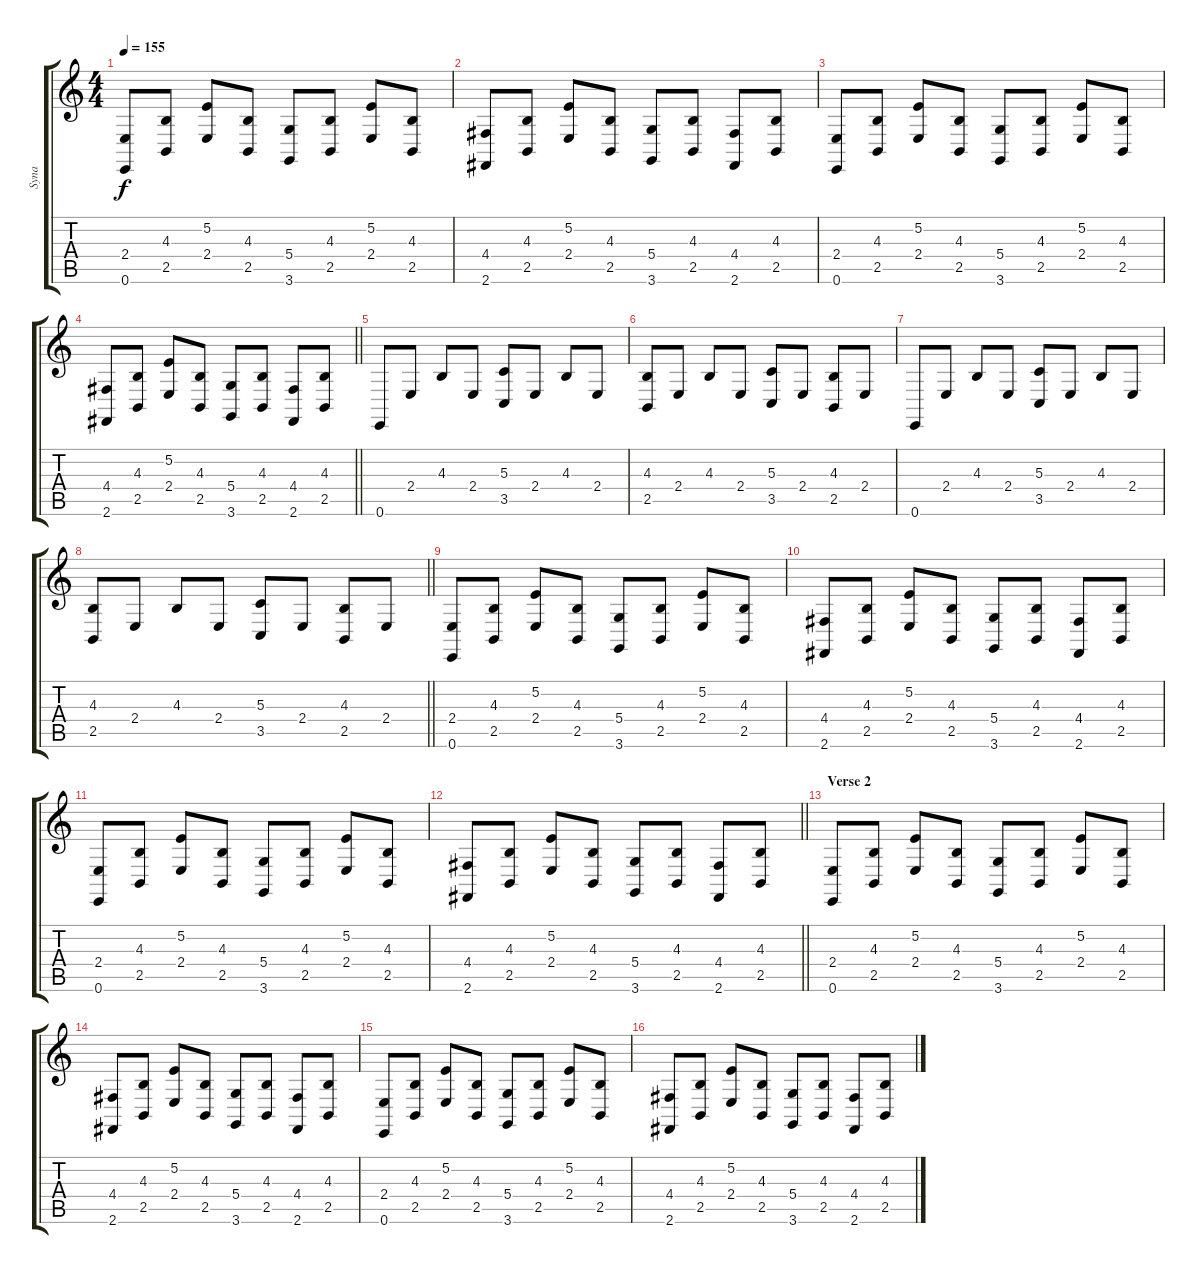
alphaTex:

\track ("Syna" "Syna") {instrument stringensemble1}
\staff {score tabs}
\tuning (E4 B3 G3 D3 A2 E2) {hide}
\ts (4 4)
\tempo 155
\clef g2
\ks c
(2.4 0.6).8{dy f} (4.3 2.5).8 (5.2 2.4).8 (4.3 2.5).8 (5.4 3.6).8 (4.3 2.5).8 (5.2 2.4).8 (4.3 2.5).8 |
(4.4 2.6).8 (4.3 2.5).8 (5.2 2.4).8 (4.3 2.5).8 (5.4 3.6).8 (4.3 2.5).8 (4.4 2.6).8 (4.3 2.5).8 |
(2.4 0.6).8 (4.3 2.5).8 (5.2 2.4).8 (4.3 2.5).8 (5.4 3.6).8 (4.3 2.5).8 (5.2 2.4).8 (4.3 2.5).8 |
\barLineRight lightlight
(4.4 2.6).8 (4.3 2.5).8 (5.2 2.4).8 (4.3 2.5).8 (5.4 3.6).8 (4.3 2.5).8 (4.4 2.6).8 (4.3 2.5).8 |
0.6.8 2.4.8 4.3.8 2.4.8 (5.3 3.5).8 2.4.8 4.3.8 2.4.8 |
(4.3 2.5).8 2.4.8 4.3.8 2.4.8 (5.3 3.5).8 2.4.8 (4.3 2.5).8 2.4.8 |
0.6.8 2.4.8 4.3.8 2.4.8 (5.3 3.5).8 2.4.8 4.3.8 2.4.8 |
\barLineRight lightlight
(4.3 2.5).8 2.4.8 4.3.8 2.4.8 (5.3 3.5).8 2.4.8 (4.3 2.5).8 2.4.8 |
(2.4 0.6).8 (4.3 2.5).8 (5.2 2.4).8 (4.3 2.5).8 (5.4 3.6).8 (4.3 2.5).8 (5.2 2.4).8 (4.3 2.5).8 |
(4.4 2.6).8 (4.3 2.5).8 (5.2 2.4).8 (4.3 2.5).8 (5.4 3.6).8 (4.3 2.5).8 (4.4 2.6).8 (4.3 2.5).8 |
(2.4 0.6).8 (4.3 2.5).8 (5.2 2.4).8 (4.3 2.5).8 (5.4 3.6).8 (4.3 2.5).8 (5.2 2.4).8 (4.3 2.5).8 |
\barLineRight lightlight
(4.4 2.6).8 (4.3 2.5).8 (5.2 2.4).8 (4.3 2.5).8 (5.4 3.6).8 (4.3 2.5).8 (4.4 2.6).8 (4.3 2.5).8 |
\section ("" "Verse 2")
(2.4 0.6).8 (4.3 2.5).8 (5.2 2.4).8 (4.3 2.5).8 (5.4 3.6).8 (4.3 2.5).8 (5.2 2.4).8 (4.3 2.5).8 |
(4.4 2.6).8 (4.3 2.5).8 (5.2 2.4).8 (4.3 2.5).8 (5.4 3.6).8 (4.3 2.5).8 (4.4 2.6).8 (4.3 2.5).8 |
(2.4 0.6).8 (4.3 2.5).8 (5.2 2.4).8 (4.3 2.5).8 (5.4 3.6).8 (4.3 2.5).8 (5.2 2.4).8 (4.3 2.5).8 |
(4.4 2.6).8 (4.3 2.5).8 (5.2 2.4).8 (4.3 2.5).8 (5.4 3.6).8 (4.3 2.5).8 (4.4 2.6).8 (4.3 2.5).8
